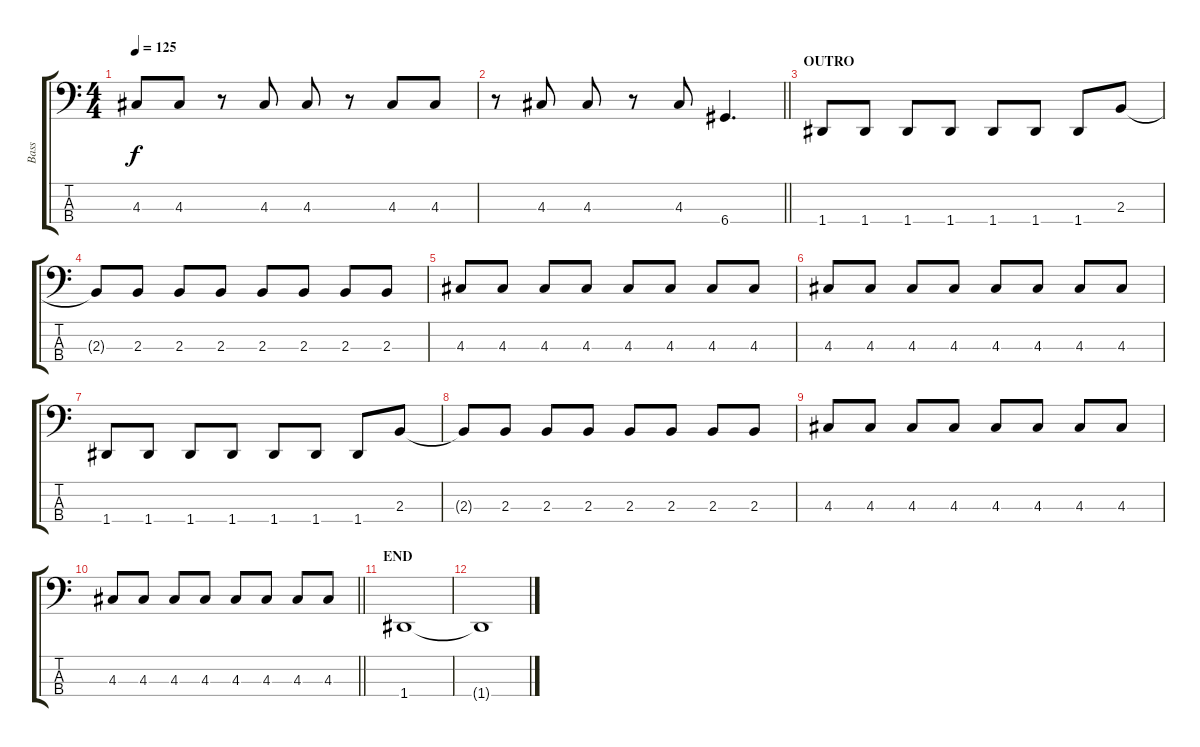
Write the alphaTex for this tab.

\track ("Bass" "Bass") {instrument electricbassfinger}
\staff {score tabs}
\tuning (G2 D2 A1 D1) {hide}
\ts (4 4)
\tempo 125
\clef f4
\ks c
4.3.8{dy f} 4.3.8 r.8 4.3.8 4.3.8 r.8 4.3.8 4.3.8 |
\barLineRight lightlight
r.8 4.3.8 4.3.8 r.8 4.3.8 6.4.4{d} |
\section ("" "OUTRO")
1.4.8 1.4.8 1.4.8 1.4.8 1.4.8 1.4.8 1.4.8 2.3.8 |
2.3{t}.8 2.3.8 2.3.8 2.3.8 2.3.8 2.3.8 2.3.8 2.3.8 |
4.3.8 4.3.8 4.3.8 4.3.8 4.3.8 4.3.8 4.3.8 4.3.8 |
4.3.8 4.3.8 4.3.8 4.3.8 4.3.8 4.3.8 4.3.8 4.3.8 |
1.4.8 1.4.8 1.4.8 1.4.8 1.4.8 1.4.8 1.4.8 2.3.8 |
2.3{t}.8 2.3.8 2.3.8 2.3.8 2.3.8 2.3.8 2.3.8 2.3.8 |
4.3.8 4.3.8 4.3.8 4.3.8 4.3.8 4.3.8 4.3.8 4.3.8 |
\barLineRight lightlight
4.3.8 4.3.8 4.3.8 4.3.8 4.3.8 4.3.8 4.3.8 4.3.8 |
\section ("" "END")
1.4.1 |
1.4{t}.1
